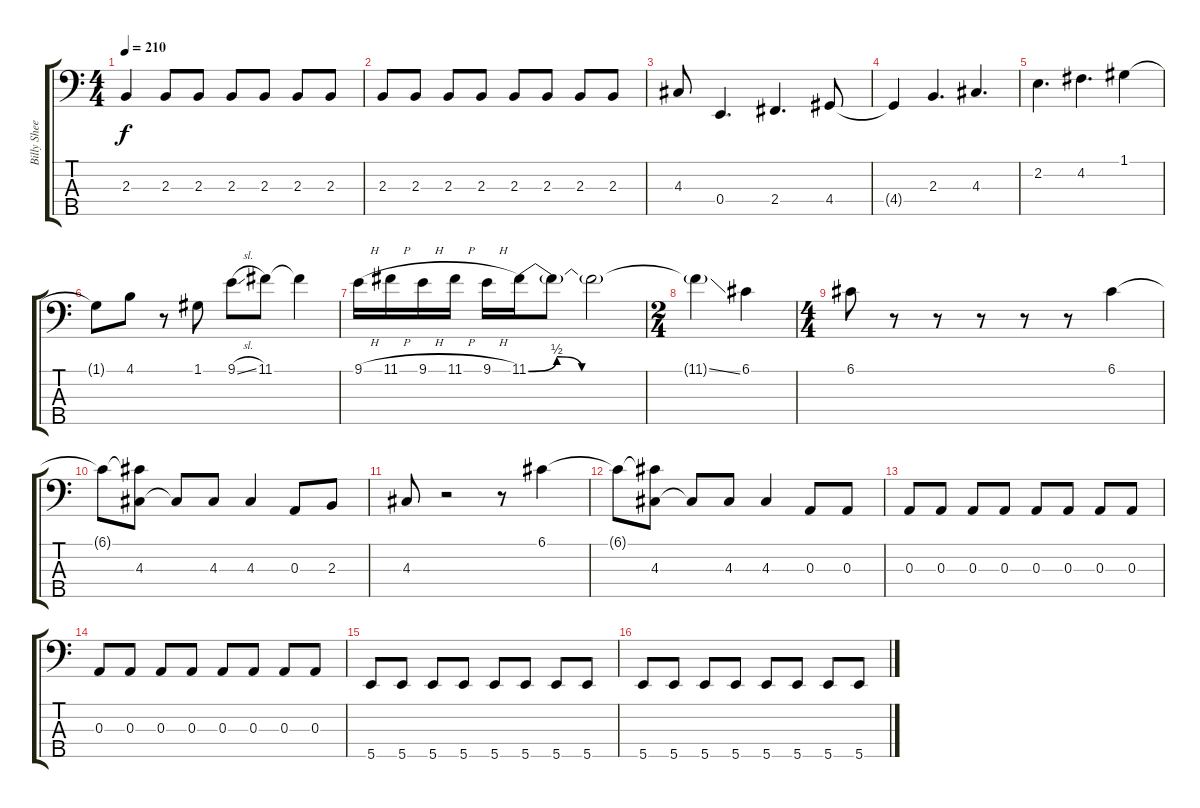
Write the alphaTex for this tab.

\track ("Billy Sheehan" "Billy Shee") {instrument electricbassfinger}
\staff {score tabs}
\tuning (G2 D2 A1 E1 B0) {hide}
\ts (4 4)
\tempo 210
\clef f4
\ks c
2.3.4{dy f} 2.3.8 2.3.8 2.3.8 2.3.8 2.3.8 2.3.8 |
2.3.8 2.3.8 2.3.8 2.3.8 2.3.8 2.3.8 2.3.8 2.3.8 |
4.3.8 0.4.4{d} 2.4.4{d} 4.4.8 |
4.4{t}.4 2.3.4{d} 4.3.4{d} |
2.2.4{d} 4.2.4{d} 1.1.4 |
1.1{t}.8 4.1.8 r.8 1.1.8 9.1{sl}.8 11.1.8 11.1{t}.4 |
9.1{h}.16 11.1{h}.16 9.1{h}.16 11.1{h}.16 9.1{h}.16 11.1{be (custom 0 0 8 2 15 0 60 0)}.16 11.1{t}.8 11.1{t}.2 |
\ts (2 4)
11.1{ss t}.4 6.1.4 |
\ts (4 4)
6.1.8 r.8 r.8 r.8 r.8 r.8 6.1.4 |
6.1{t}.8 (6.1{t} 4.3).8 4.3{t}.8 4.3.8 4.3.4 0.3.8 2.3.8 |
4.3.8 r.2 r.8 6.1.4 |
6.1{t}.8 (6.1{t} 4.3).8 4.3{t}.8 4.3.8 4.3.4 0.3.8 0.3.8 |
0.3.8 0.3.8 0.3.8 0.3.8 0.3.8 0.3.8 0.3.8 0.3.8 |
0.3.8 0.3.8 0.3.8 0.3.8 0.3.8 0.3.8 0.3.8 0.3.8 |
5.5.8 5.5.8 5.5.8 5.5.8 5.5.8 5.5.8 5.5.8 5.5.8 |
5.5.8 5.5.8 5.5.8 5.5.8 5.5.8 5.5.8 5.5.8 5.5.8
